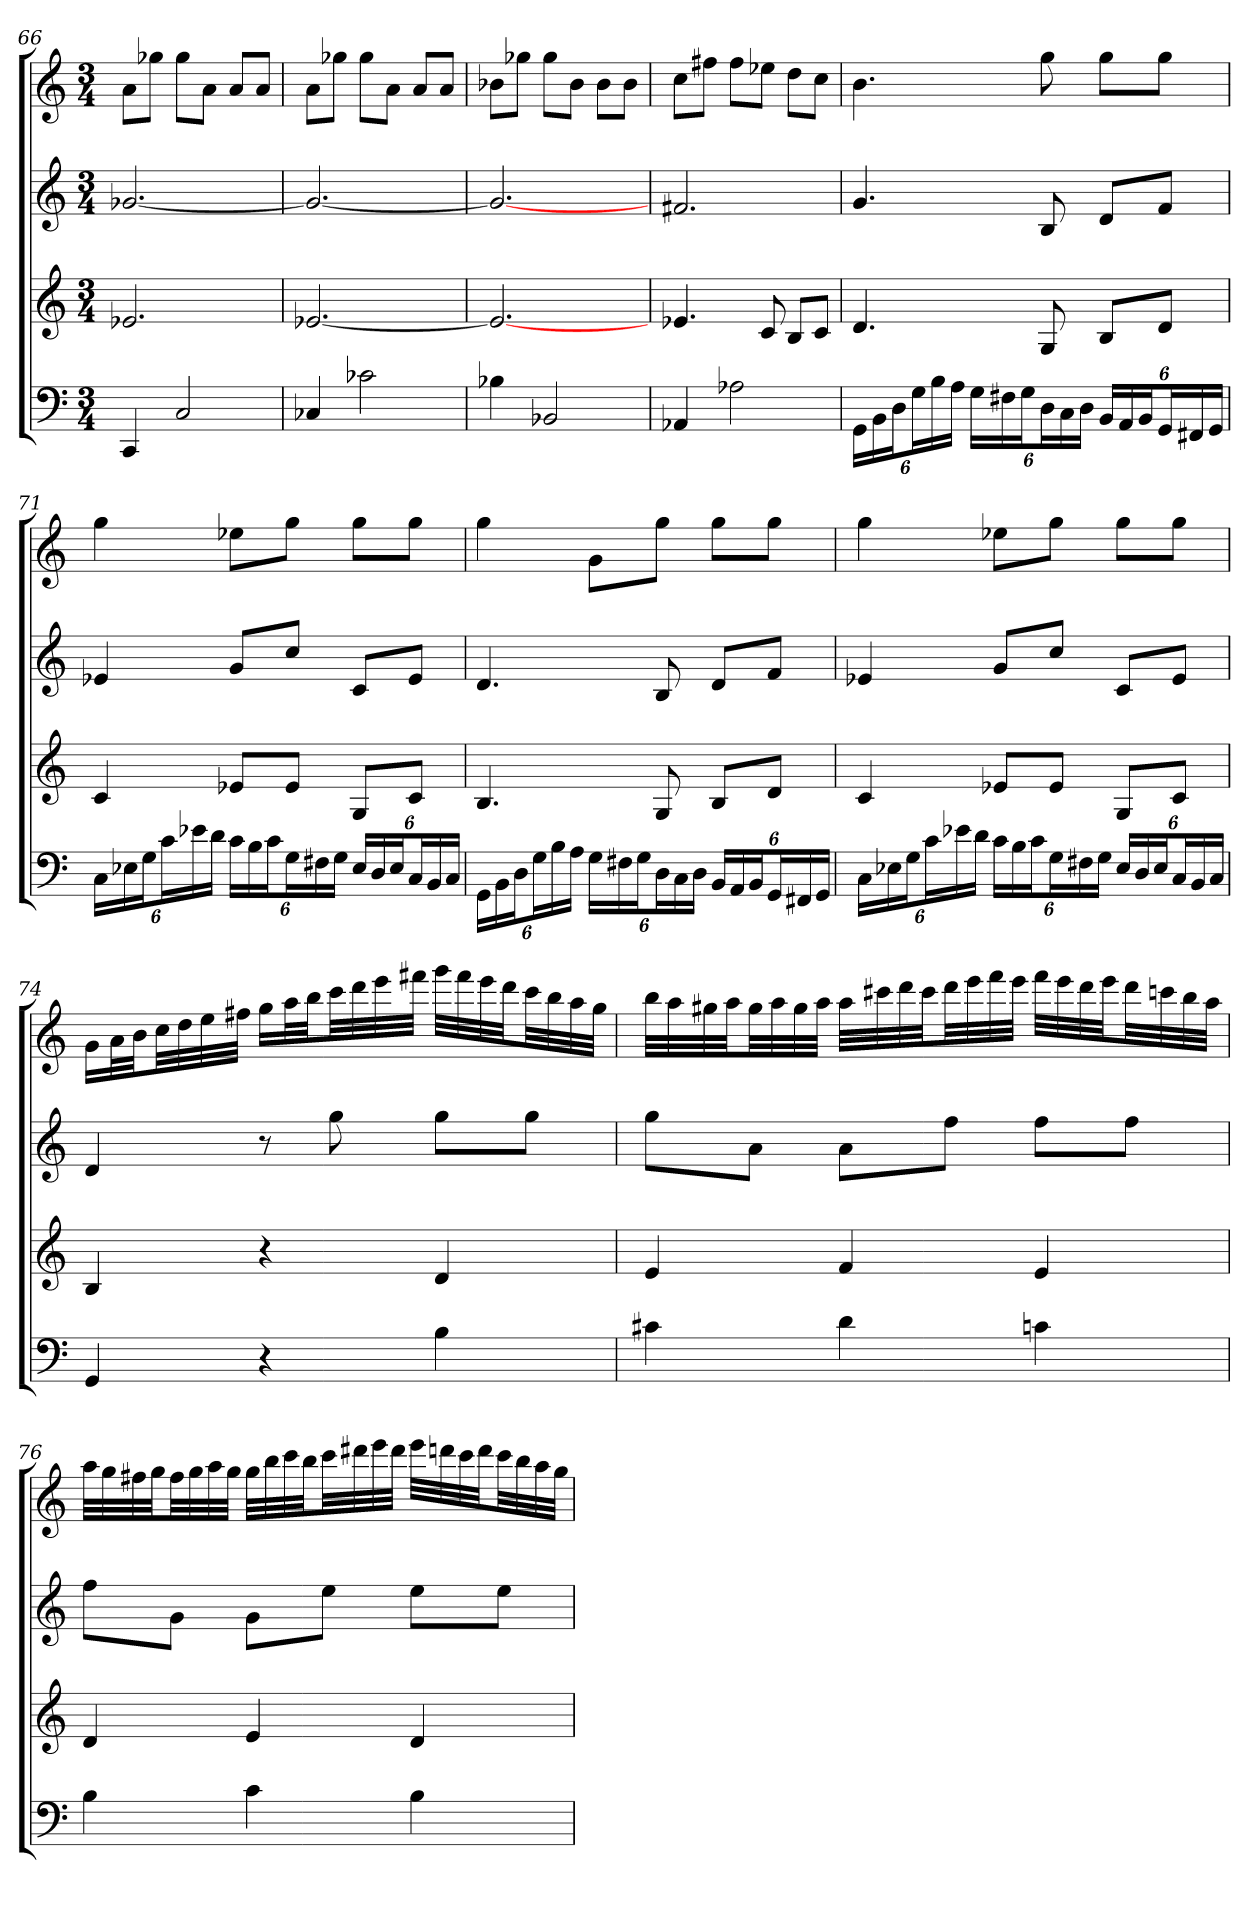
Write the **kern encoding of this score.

**kern	**kern	**kern	**kern
*part4	*part3	*part2	*part1
*staff4	*staff3	*staff2	*staff1
*k[]	*k[]	*k[]	*k[]
*C:	*C:	*C:	*C:
*M3/4	*M3/4	*M3/4	*M3/4
=66	=66	=66	=66
4CC	2.e-X	[2.g-X	8aL
.	.	.	8gg-XJ
2C	.	.	8gg-L
.	.	.	8aJ
.	.	.	8aL
.	.	.	8aJ
=67	=67	=67	=67
4C-X	[2.e-X	2.g-_	8aL
.	.	.	8gg-XJ
2c-X	.	.	8gg-L
.	.	.	8aJ
.	.	.	8aL
.	.	.	8aJ
=68	=68	=68	=68
4B-X	2.e-_	2.g-_	8b-XL
.	.	.	8gg-XJ
2BB-X	.	.	8gg-L
.	.	.	8b-J
.	.	.	8b-L
.	.	.	8b-J
=69	=69	=69	=69
4AA-X	4.e-X	2.f#X	8ccL
.	.	.	8ff#XJ
2A-X	.	.	8ff#L
.	8c	.	8ee-XJ
.	8BL	.	8ddL
.	8cJ	.	8ccJ
=70	=70	=70	=70
24GGLL	4.d	4.g	4.b
24BB	.	.	.
24DJ	.	.	.
24GL	.	.	.
24B	.	.	.
24AJJ	.	.	.
24GLL	.	.	.
24F#X	.	.	.
24GJ	.	.	.
24DL	8G	8B	8gg
24C	.	.	.
24DJJ	.	.	.
24BBLL	8BL	8dL	8ggL
24AA	.	.	.
24BBJ	.	.	.
24GGL	8dJ	8fJ	8ggJ
24FF#X	.	.	.
24GGJJ	.	.	.
=71	=71	=71	=71
24CLL	4c	4e-X	4gg
24E-X	.	.	.
24GJ	.	.	.
24cL	.	.	.
24e-X	.	.	.
24dJJ	.	.	.
24cLL	8e-XL	8gL	8ee-XL
24B	.	.	.
24cJ	.	.	.
24GL	8e-J	8ccJ	8ggJ
24F#X	.	.	.
24GJJ	.	.	.
24E-LL	8GL	8cL	8ggL
24D	.	.	.
24E-J	.	.	.
24CL	8cJ	8e-J	8ggJ
24BB	.	.	.
24CJJ	.	.	.
=72	=72	=72	=72
24GGLL	4.B	4.d	4gg
24BB	.	.	.
24DJ	.	.	.
24GL	.	.	.
24B	.	.	.
24AJJ	.	.	.
24GLL	.	.	8gL
24F#X	.	.	.
24GJ	.	.	.
24DL	8G	8B	8ggJ
24C	.	.	.
24DJJ	.	.	.
24BBLL	8BL	8dL	8ggL
24AA	.	.	.
24BBJ	.	.	.
24GGL	8dJ	8fJ	8ggJ
24FF#X	.	.	.
24GGJJ	.	.	.
=73	=73	=73	=73
24CLL	4c	4e-X	4gg
24E-X	.	.	.
24GJ	.	.	.
24cL	.	.	.
24e-X	.	.	.
24dJJ	.	.	.
24cLL	8e-XL	8gL	8ee-XL
24B	.	.	.
24cJ	.	.	.
24GL	8e-J	8ccJ	8ggJ
24F#X	.	.	.
24GJJ	.	.	.
24E-LL	8GL	8cL	8ggL
24D	.	.	.
24E-J	.	.	.
24CL	8cJ	8e-J	8ggJ
24BB	.	.	.
24CJJ	.	.	.
=74	=74	=74	=74
4GG	4B	4d	16gLL
.	.	.	32aL
.	.	.	32bJJ
.	.	.	32ccLL
.	.	.	32dd
.	.	.	32ee
.	.	.	32ff#XJJJ
4r	4r	8r	16ggLL
.	.	.	32aaL
.	.	.	32bbJJ
.	.	8gg	32cccLL
.	.	.	32ddd
.	.	.	32eee
.	.	.	32fff#XJJJ
4B	4d	8ggL	32gggLLL
.	.	.	32fff#
.	.	.	32eee
.	.	.	32dddJJ
.	.	8ggJ	32cccLL
.	.	.	32bb
.	.	.	32aa
.	.	.	32ggJJJ
=75	=75	=75	=75
4c#X	4e	8ggL	32bbLLL
.	.	.	32aa
.	.	.	32gg#X
.	.	.	32aaJJ
.	.	8aJ	32gg#LL
.	.	.	32aa
.	.	.	32gg#
.	.	.	32aaJJJ
4d	4f	8aL	32aaLLL
.	.	.	32ccc#X
.	.	.	32ddd
.	.	.	32ccc#JJ
.	.	8ffJ	32dddLL
.	.	.	32eee
.	.	.	32fff
.	.	.	32eeeJJJ
4cn	4e	8ffL	32fffLLL
.	.	.	32eee
.	.	.	32ddd
.	.	.	32eeeJJ
.	.	8ffJ	32dddLL
.	.	.	32cccn
.	.	.	32bb
.	.	.	32aaJJJ
=76	=76	=76	=76
4B	4d	8ffL	32aaLLL
.	.	.	32gg
.	.	.	32ff#X
.	.	.	32ggJJ
.	.	8gJ	32ff#LL
.	.	.	32gg
.	.	.	32aa
.	.	.	32ggJJJ
4c	4e	8gL	32ggLLL
.	.	.	32bb
.	.	.	32ccc
.	.	.	32bbJJ
.	.	8eeJ	32cccLL
.	.	.	32ddd#X
.	.	.	32eee
.	.	.	32ddd#JJJ
4B	4d	8eeL	32eeeLLL
.	.	.	32dddn
.	.	.	32ccc
.	.	.	32dddJJ
.	.	8eeJ	32cccLL
.	.	.	32bb
.	.	.	32aa
.	.	.	32ggJJJ
=	=	=	=
*-	*-	*-	*-
